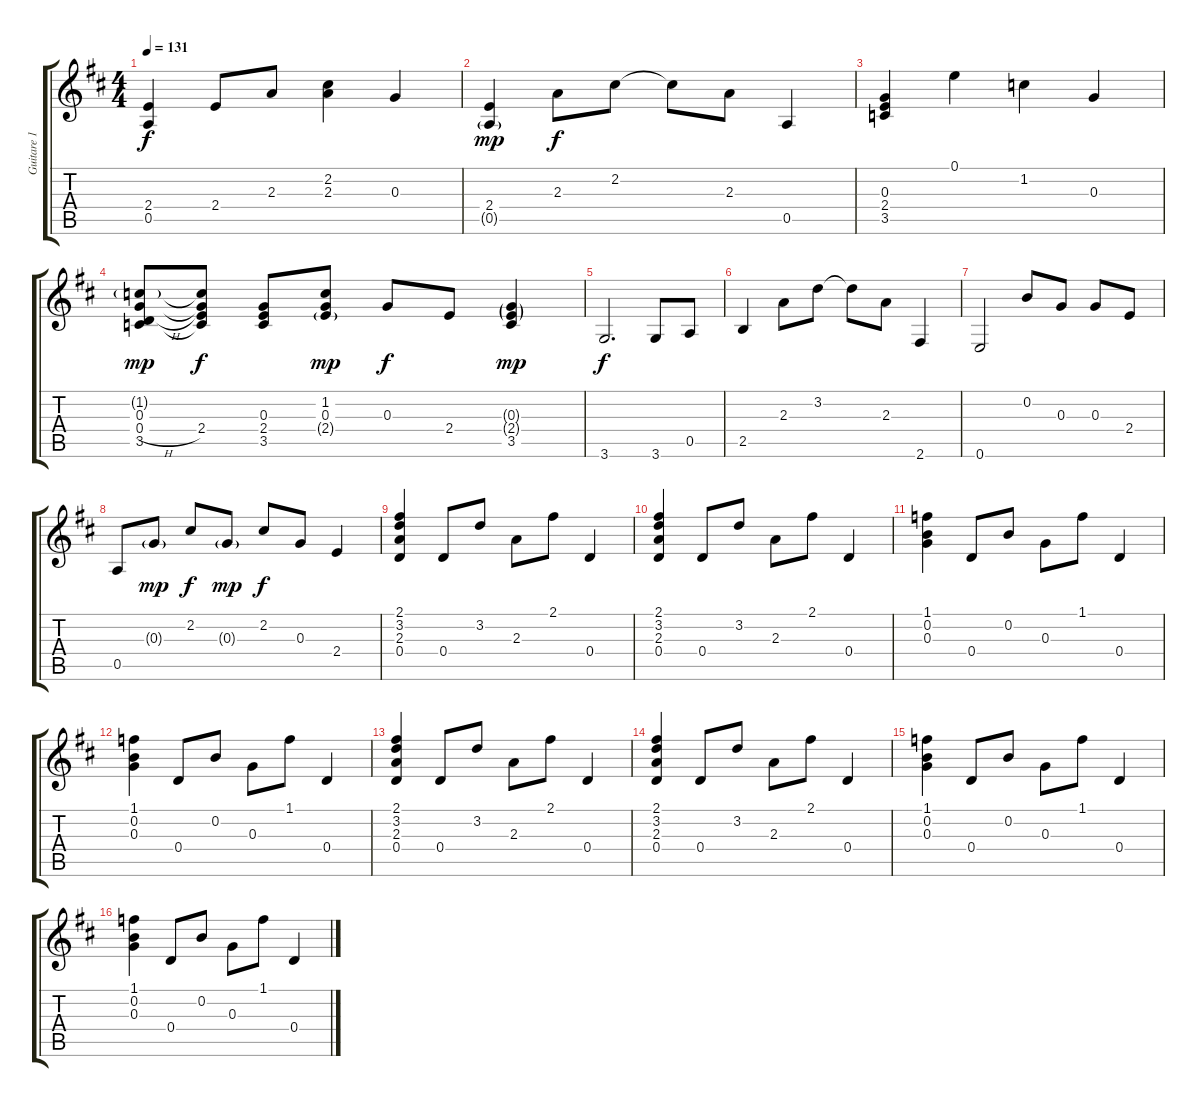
\track ("Guitare 1" "Guitare 1") {instrument electricguitarclean}
\staff {score tabs}
\tuning (E4 B3 G3 D3 A2 E2) {hide}
\ts (4 4)
\tempo 131
\clef g2
\ks d
(2.4 0.5).4{dy f} 2.4.8 2.3.8 (2.2 2.3).4 0.3.4 |
(2.4 0.5{g}).4{dy mp} 2.3.8{dy f} 2.2.8 2.2{t}.8 2.3.8 0.5.4 |
(0.3 2.4 3.5).4 0.1.4 1.2.4 0.3.4 |
(1.2{g} 0.3 0.4{h} 3.5).8{dy mp} (1.2{t} 0.3{t} 2.4 3.5{t}).8{dy f} (0.3 2.4 3.5).8 (1.2 0.3 2.4{g}).8{dy mp} 0.3.8{dy f} 2.4.8 (0.3{g} 2.4{g} 3.5).4{dy mp} |
3.6.2{d dy f} 3.6.8 0.5.8 |
2.5.4 2.3.8 3.2.8 3.2{t}.8 2.3.8 2.6.4 |
0.6.2 0.2.8 0.3.8 0.3.8 2.4.8 |
0.5.8 0.3{g}.8{dy mp} 2.2.8{dy f} 0.3{g}.8{dy mp} 2.2.8{dy f} 0.3.8 2.4.4 |
(2.1 3.2 2.3 0.4).4 0.4.8 3.2.8 2.3.8 2.1.8 0.4.4 |
(2.1 3.2 2.3 0.4).4 0.4.8 3.2.8 2.3.8 2.1.8 0.4.4 |
(1.1 0.2 0.3).4 0.4.8 0.2.8 0.3.8 1.1.8 0.4.4 |
(1.1 0.2 0.3).4 0.4.8 0.2.8 0.3.8 1.1.8 0.4.4 |
(2.1 3.2 2.3 0.4).4 0.4.8 3.2.8 2.3.8 2.1.8 0.4.4 |
(2.1 3.2 2.3 0.4).4 0.4.8 3.2.8 2.3.8 2.1.8 0.4.4 |
(1.1 0.2 0.3).4 0.4.8 0.2.8 0.3.8 1.1.8 0.4.4 |
(1.1 0.2 0.3).4 0.4.8 0.2.8 0.3.8 1.1.8 0.4.4
